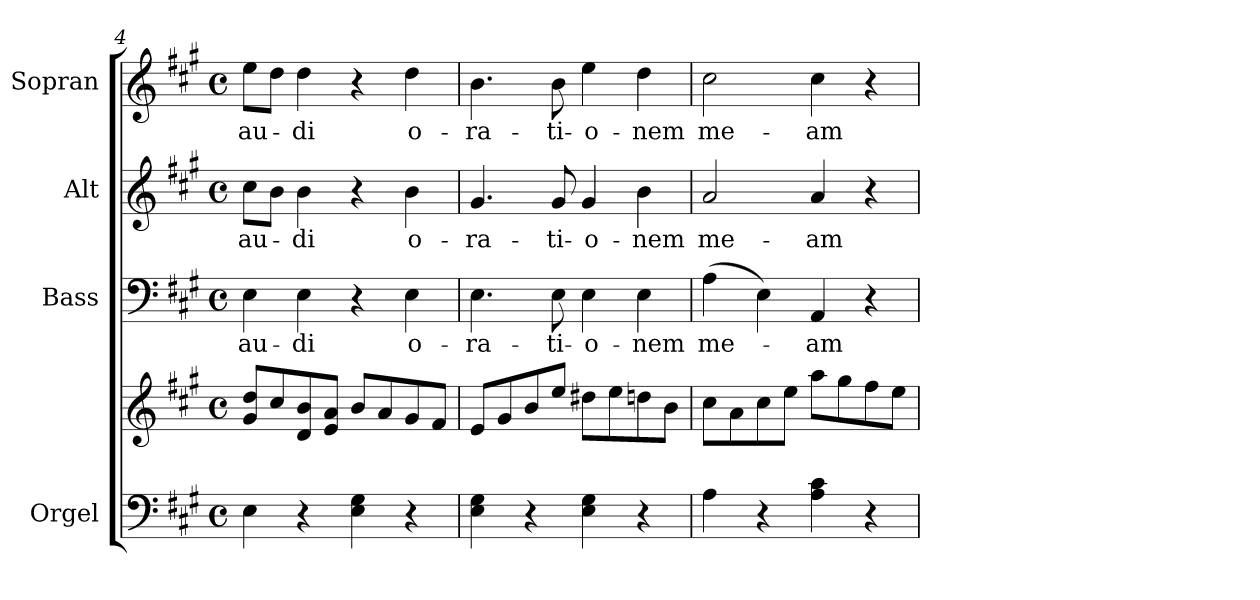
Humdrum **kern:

**kern	**kern	**kern	**text	**kern	**text	**kern	**text
*part4	*part4	*part3	*part3	*part2	*part2	*part1	*part1
*staff5	*staff4	*staff3	*staff3	*staff2	*staff2	*staff1	*staff1
*I"Orgel	*	*I"Bass	*	*I"Alt	*	*I"Sopran	*
*I'Org.	*	*I'B.	*	*I'A.	*	*I'S.	*
*clefF4	*clefG2	*clefF4	*	*clefG2	*	*clefG2	*
*k[f#c#g#]	*k[f#c#g#]	*k[f#c#g#]	*	*k[f#c#g#]	*	*k[f#c#g#]	*
*A:	*A:	*A:	*	*A:	*	*A:	*
*M4/4	*M4/4	*M4/4	*	*M4/4	*	*M4/4	*
*met(c)	*met(c)	*met(c)	*	*met(c)	*	*met(c)	*
=4	=4	=4	=4	=4	=4	=4	=4
!	!	!	!LO:LY:b	!	!LO:LY:b	!	!LO:LY:b
4E\	8g#/ 8dd/L	4E\	-au-	8cc#\L	-au-	8ee\L	-au-
.	8cc#/	.	.	8b\J	.	8dd\J	.
!	!	!	!LO:LY:b	!	!LO:LY:b	!	!LO:LY:b
4r	8d/ 8b/	4E\	-di	4b\	-di	4dd\	-di
.	8e/ 8a/J	.	.	.	.	.	.
4E\ 4G#\	8b/L	4r	.	4r	.	4r	.
.	8a/	.	.	.	.	.	.
!	!	!	!LO:LY:b	!	!LO:LY:b	!	!LO:LY:b
4r	8g#/	4E\	o-	4b\	o-	4dd\	o-
.	8f#/J	.	.	.	.	.	.
=5	=5	=5	=5	=5	=5	=5	=5
!	!	!	!LO:LY:b	!	!LO:LY:b	!	!LO:LY:b
4E\ 4G#\	8e/L	4.E\	-ra-	4.g#/	-ra-	4.b\	-ra-
.	8g#/	.	.	.	.	.	.
4r	8b/	.	.	.	.	.	.
!	!	!	!LO:LY:b	!	!LO:LY:b	!	!LO:LY:b
.	8ee/J	8E\	-ti-	8g#/	-ti-	8b\	-ti-
!	!	!	!LO:LY:b	!	!LO:LY:b	!	!LO:LY:b
4E\ 4G#\	8dd#X\L	4E\	-o-	4g#/	-o-	4ee\	-o-
.	8ee\	.	.	.	.	.	.
!	!	!	!LO:LY:b	!	!LO:LY:b	!	!LO:LY:b
4r	8ddn\	4E\	-nem	4b\	-nem	4dd\	-nem
.	8b\J	.	.	.	.	.	.
!!LO:LB:g=z
=6	=6	=6	=6	=6	=6	=6	=6
!	!	!	!LO:LY:b	!	!LO:LY:b	!	!LO:LY:b
4A\	8cc#\L	(>4A\	me-	2a/	me-	2cc#\	me-
.	8a\	.	.	.	.	.	.
4r	8cc#\	4E\)	.	.	.	.	.
.	8ee\J	.	.	.	.	.	.
!	!	!	!LO:LY:b	!	!LO:LY:b	!	!LO:LY:b
4A\ 4c#\	8aa\L	4AA/	-am	4a/	-am	4cc#\	-am
.	8gg#\	.	.	.	.	.	.
4r	8ff#\	4r	.	4r	.	4r	.
.	8ee\J	.	.	.	.	.	.
=	=	=	=	=	=	=	=
*-	*-	*-	*-	*-	*-	*-	*-
